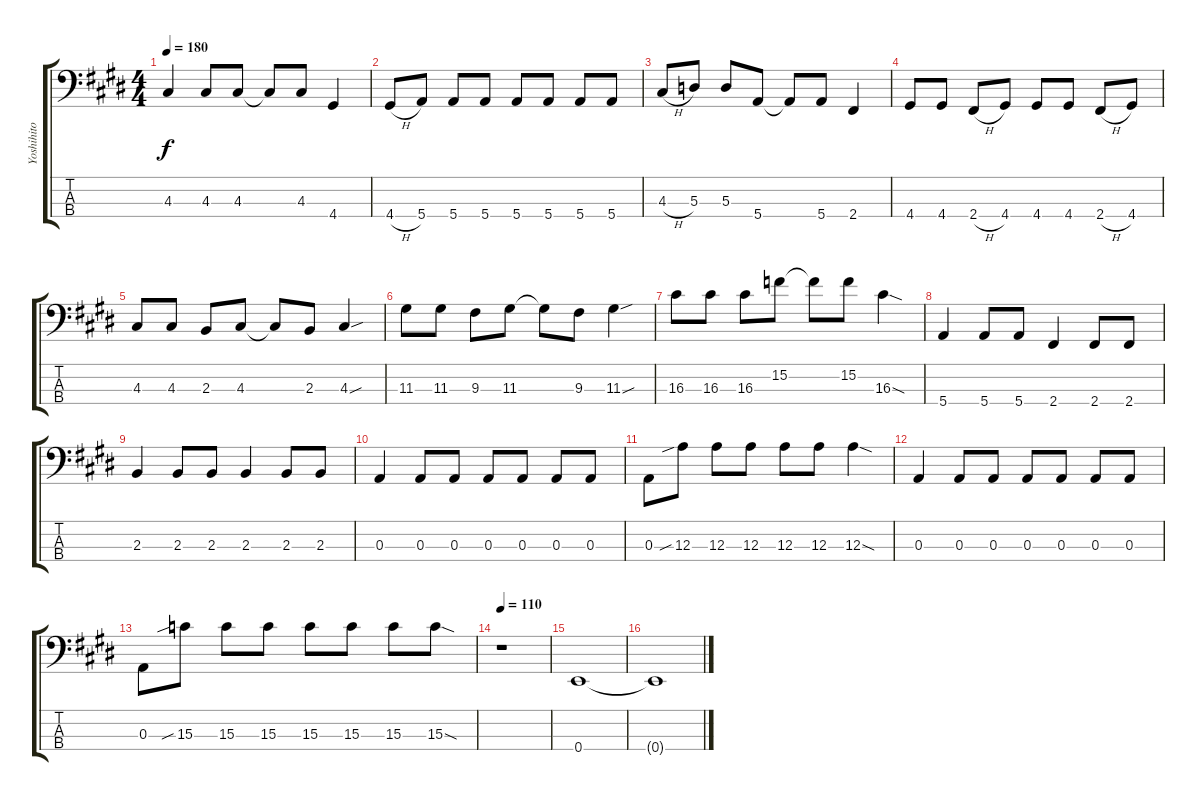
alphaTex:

\track ("Yoshihito Onda" "Yoshihito ") {instrument electricbasspick}
\staff {score tabs}
\tuning (G2 D2 A1 E1) {hide}
\ts (4 4)
\tempo 180
\clef f4
\ks e
4.3.4{dy f} 4.3.8 4.3.8 4.3{t}.8 4.3.8 4.4.4 |
4.4{h}.8 5.4.8 5.4.8 5.4.8 5.4.8 5.4.8 5.4.8 5.4.8 |
4.3{h}.8 5.3.8 5.3.8 5.4.8 5.4{t}.8 5.4.8 2.4.4 |
4.4.8 4.4.8 2.4{h}.8 4.4.8 4.4.8 4.4.8 2.4{h}.8 4.4.8 |
4.3.8 4.3.8 2.3.8 4.3.8 4.3{t}.8 2.3.8 4.3{sou}.4 |
11.3.8 11.3.8 9.3.8 11.3.8 11.3{t}.8 9.3.8 11.3{sou}.4 |
16.3.8 16.3.8 16.3.8 15.2.8 15.2{t}.8 15.2.8 16.3{sod}.4 |
5.4.4 5.4.8 5.4.8 2.4.4 2.4.8 2.4.8 |
2.3.4 2.3.8 2.3.8 2.3.4 2.3.8 2.3.8 |
0.3.4 0.3.8 0.3.8 0.3.8 0.3.8 0.3.8 0.3.8 |
0.3.8 12.3{sib}.8 12.3.8 12.3.8 12.3.8 12.3.8 12.3{sod}.4 |
0.3.4 0.3.8 0.3.8 0.3.8 0.3.8 0.3.8 0.3.8 |
0.3.8 15.3{sib}.8 15.3.8 15.3.8 15.3.8 15.3.8 15.3.8 15.3{sod}.8 |
\tempo 110
r.1 |
0.4.1 |
0.4{t}.1
